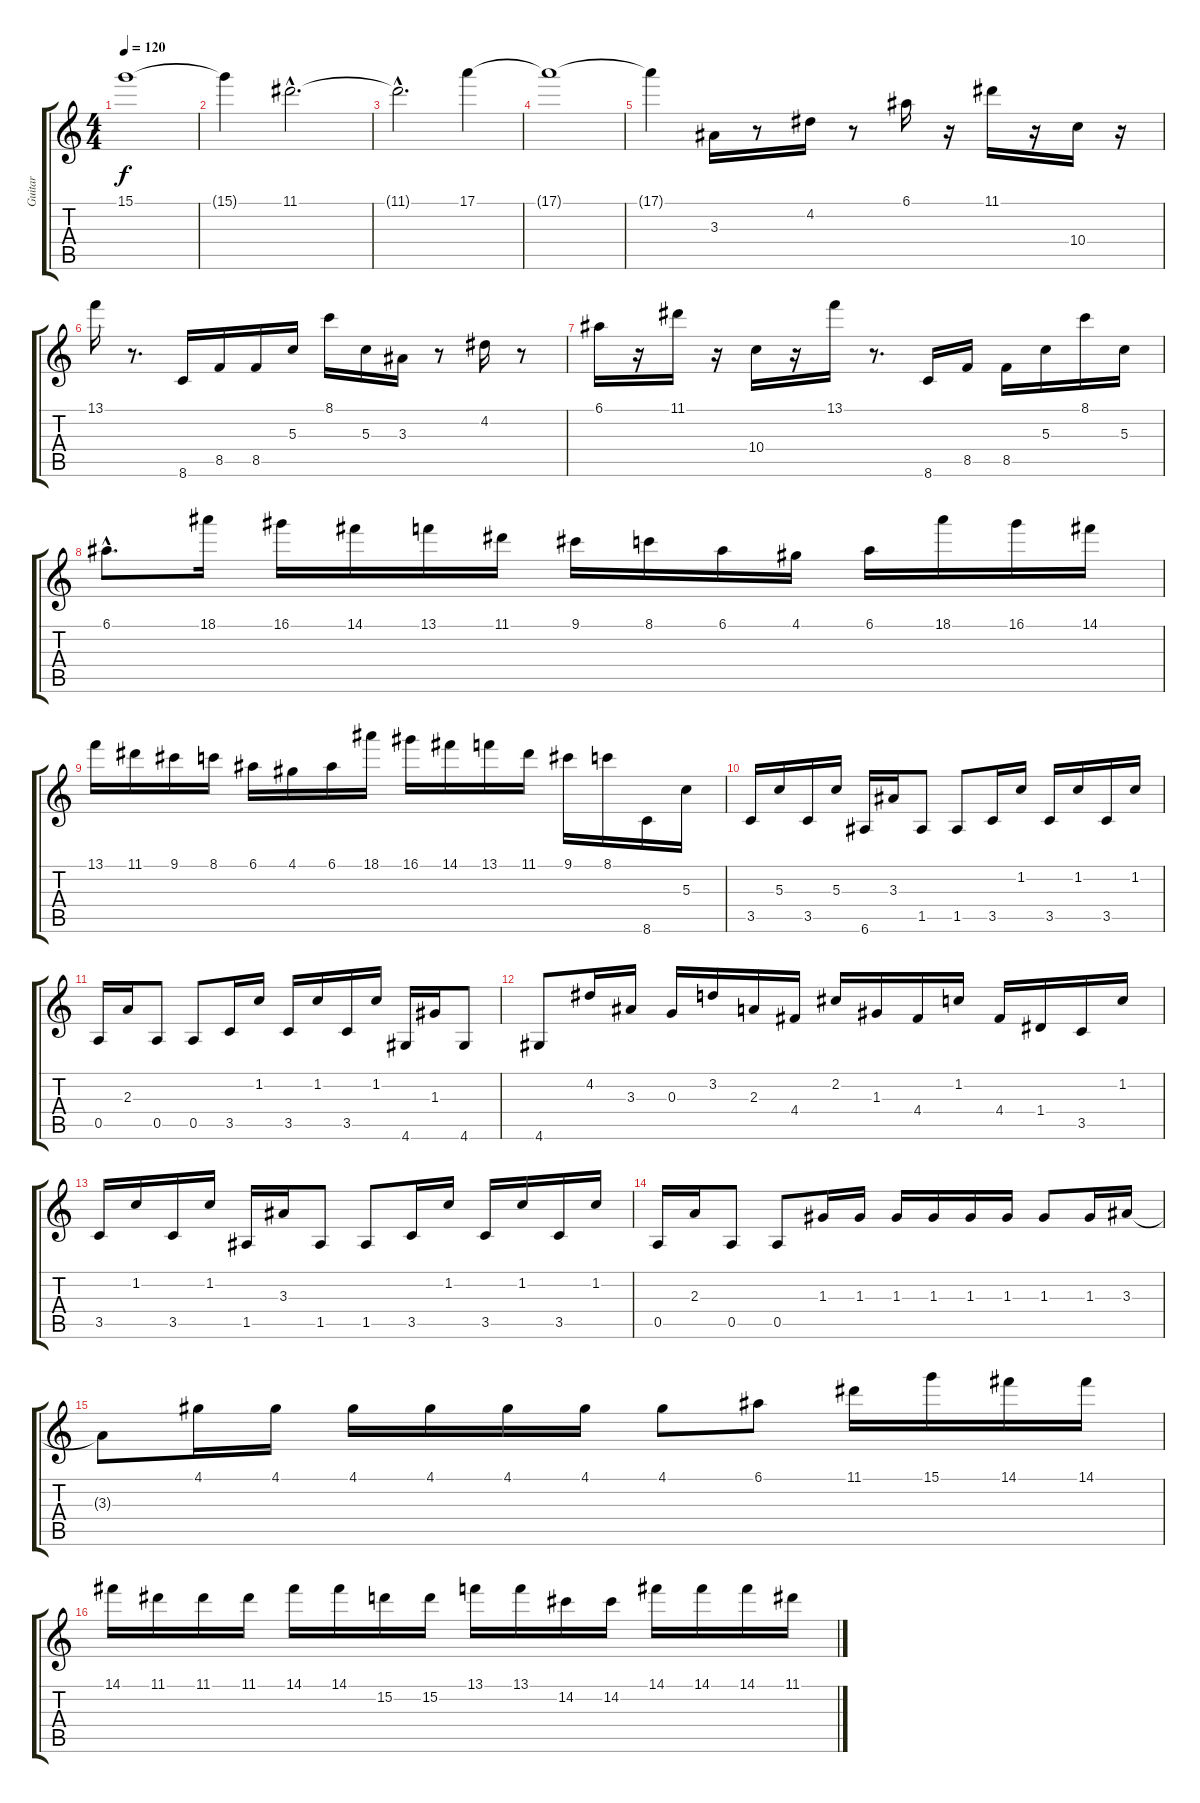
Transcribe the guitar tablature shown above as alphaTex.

\track ("Guitar" "Guitar") {instrument distortionguitar}
\staff {score tabs}
\tuning (E4 B3 G3 D3 A2 E2) {hide}
\ts (4 4)
\tempo 120
\clef g2
\ks c
15.1{t}.1{dy f} |
15.1{t}.4 11.1{hac}.2{d} |
11.1{hac t}.2{d} 17.1.4 |
17.1{t}.1 |
17.1{t}.4 3.3.16 r.8 4.2.16 r.8 6.1.16 r.16 11.1.16 r.16 10.4.16 r.16 |
13.1.16 r.8{d} 8.6.16 8.5.16 8.5.16 5.3.16 8.1.16 5.3.16 3.3.16 r.8 4.2.16 r.8 |
6.1.16 r.16 11.1.16 r.16 10.4.16 r.16 13.1.16 r.8{d} 8.6.16 8.5.16 8.5.16 5.3.16 8.1.16 5.3.16 |
6.1{hac}.8{d} 18.1.16 16.1.16 14.1.16 13.1.16 11.1.16 9.1.16 8.1.16 6.1.16 4.1.16 6.1.16 18.1.16 16.1.16 14.1.16 |
13.1.16 11.1.16 9.1.16 8.1.16 6.1.16 4.1.16 6.1.16 18.1.16 16.1.16 14.1.16 13.1.16 11.1.16 9.1.16 8.1.16 8.6.16 5.3.16 |
3.5.16 5.3.16 3.5.16 5.3.16 6.6.16 3.3.16 1.5.8 1.5.8 3.5.16 1.2.16 3.5.16 1.2.16 3.5.16 1.2.16 |
0.5.16 2.3.16 0.5.8 0.5.8 3.5.16 1.2.16 3.5.16 1.2.16 3.5.16 1.2.16 4.6.16 1.3.16 4.6.8 |
4.6.8 4.2.16 3.3.16 0.3.16 3.2.16 2.3.16 4.4.16 2.2.16 1.3.16 4.4.16 1.2.16 4.4.16 1.4.16 3.5.16 1.2.16 |
3.5.16 1.2.16 3.5.16 1.2.16 1.5.16 3.3.16 1.5.8 1.5.8 3.5.16 1.2.16 3.5.16 1.2.16 3.5.16 1.2.16 |
0.5.16 2.3.16 0.5.8 0.5.8 1.3.16 1.3.16 1.3.16 1.3.16 1.3.16 1.3.16 1.3.8 1.3.16 3.3.16 |
3.3{t}.8 4.1.16 4.1.16 4.1.16 4.1.16 4.1.16 4.1.16 4.1.8 6.1.8 11.1.16 15.1.16 14.1.16 14.1.16 |
14.1.16 11.1.16 11.1.16 11.1.16 14.1.16 14.1.16 15.2.16 15.2.16 13.1.16 13.1.16 14.2.16 14.2.16 14.1.16 14.1.16 14.1.16 11.1.16
